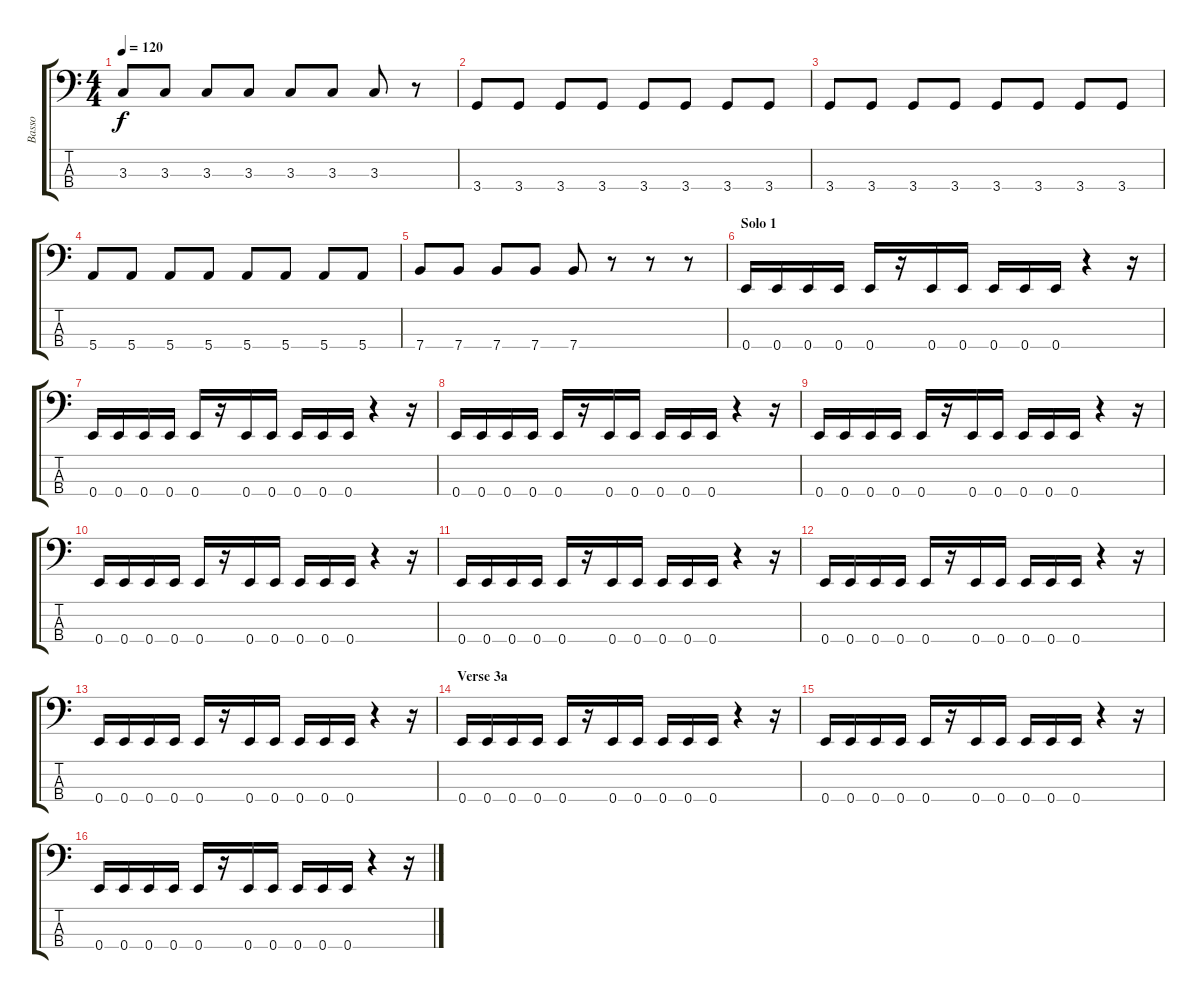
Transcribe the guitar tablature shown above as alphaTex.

\track ("Basso" "Basso") {instrument electricbassfinger}
\staff {score tabs}
\tuning (G2 D2 A1 E1) {hide}
\ts (4 4)
\tempo 120
\clef f4
\ks c
3.3.8{dy f} 3.3.8 3.3.8 3.3.8 3.3.8 3.3.8 3.3.8 r.8 |
3.4.8 3.4.8 3.4.8 3.4.8 3.4.8 3.4.8 3.4.8 3.4.8 |
3.4.8 3.4.8 3.4.8 3.4.8 3.4.8 3.4.8 3.4.8 3.4.8 |
5.4.8 5.4.8 5.4.8 5.4.8 5.4.8 5.4.8 5.4.8 5.4.8 |
7.4.8 7.4.8 7.4.8 7.4.8 7.4.8 r.8 r.8 r.8 |
\section ("" "Solo 1")
0.4.16 0.4.16 0.4.16 0.4.16 0.4.16 r.16 0.4.16 0.4.16 0.4.16 0.4.16 0.4.16 r.4 r.16 |
0.4.16 0.4.16 0.4.16 0.4.16 0.4.16 r.16 0.4.16 0.4.16 0.4.16 0.4.16 0.4.16 r.4 r.16 |
0.4.16 0.4.16 0.4.16 0.4.16 0.4.16 r.16 0.4.16 0.4.16 0.4.16 0.4.16 0.4.16 r.4 r.16 |
0.4.16 0.4.16 0.4.16 0.4.16 0.4.16 r.16 0.4.16 0.4.16 0.4.16 0.4.16 0.4.16 r.4 r.16 |
0.4.16 0.4.16 0.4.16 0.4.16 0.4.16 r.16 0.4.16 0.4.16 0.4.16 0.4.16 0.4.16 r.4 r.16 |
0.4.16 0.4.16 0.4.16 0.4.16 0.4.16 r.16 0.4.16 0.4.16 0.4.16 0.4.16 0.4.16 r.4 r.16 |
0.4.16 0.4.16 0.4.16 0.4.16 0.4.16 r.16 0.4.16 0.4.16 0.4.16 0.4.16 0.4.16 r.4 r.16 |
0.4.16 0.4.16 0.4.16 0.4.16 0.4.16 r.16 0.4.16 0.4.16 0.4.16 0.4.16 0.4.16 r.4 r.16 |
\section ("" "Verse 3a")
0.4.16 0.4.16 0.4.16 0.4.16 0.4.16 r.16 0.4.16 0.4.16 0.4.16 0.4.16 0.4.16 r.4 r.16 |
0.4.16 0.4.16 0.4.16 0.4.16 0.4.16 r.16 0.4.16 0.4.16 0.4.16 0.4.16 0.4.16 r.4 r.16 |
0.4.16 0.4.16 0.4.16 0.4.16 0.4.16 r.16 0.4.16 0.4.16 0.4.16 0.4.16 0.4.16 r.4 r.16
